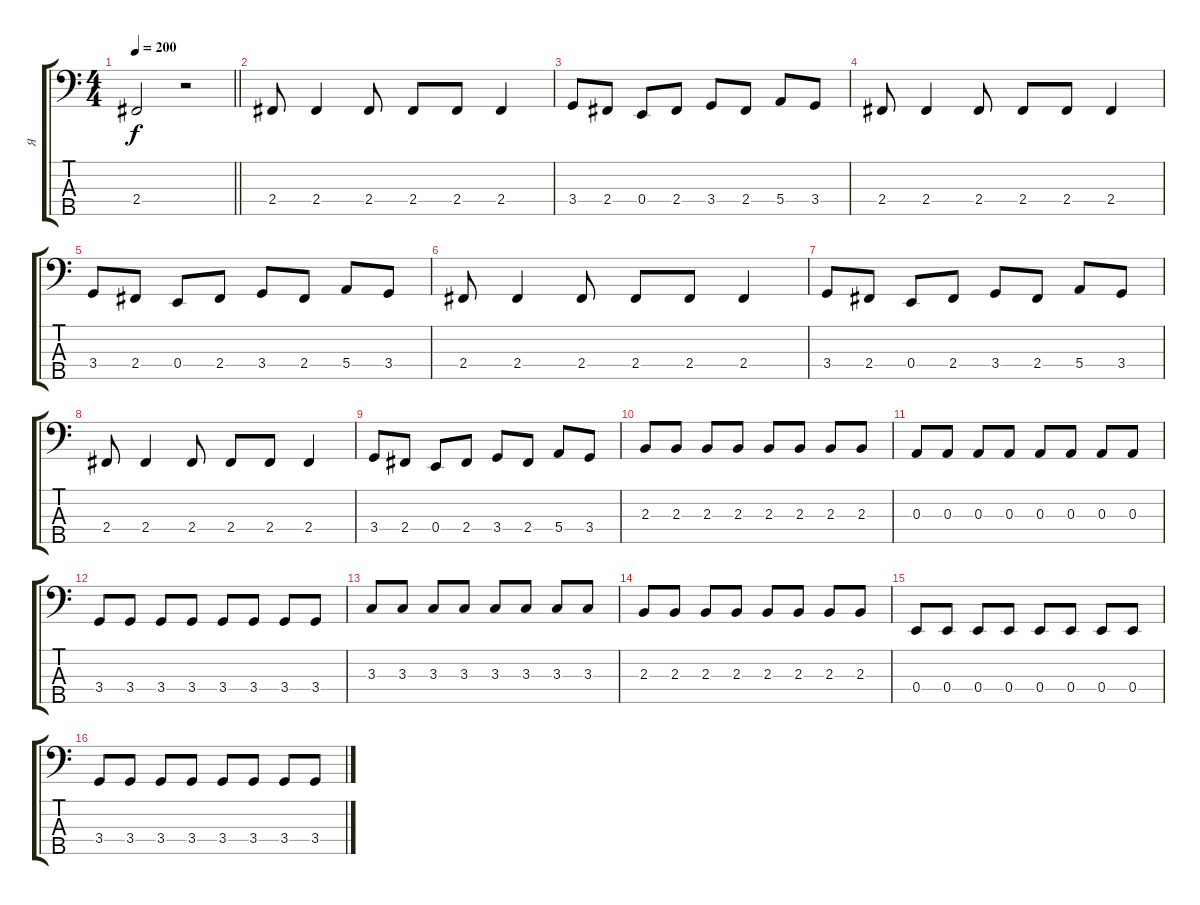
\track ("Я" "Я") {instrument electricbassfinger}
\staff {score tabs}
\tuning (G2 D2 A1 E1 B0) {hide}
\ts (4 4)
\tempo 200
\clef f4
\barLineRight lightlight
\ks c
2.4.2{dy f} r.2 |
2.4.8 2.4.4 2.4.8 2.4.8 2.4.8 2.4.4 |
3.4.8 2.4.8 0.4.8 2.4.8 3.4.8 2.4.8 5.4.8 3.4.8 |
2.4.8 2.4.4 2.4.8 2.4.8 2.4.8 2.4.4 |
3.4.8 2.4.8 0.4.8 2.4.8 3.4.8 2.4.8 5.4.8 3.4.8 |
2.4.8 2.4.4 2.4.8 2.4.8 2.4.8 2.4.4 |
3.4.8 2.4.8 0.4.8 2.4.8 3.4.8 2.4.8 5.4.8 3.4.8 |
2.4.8 2.4.4 2.4.8 2.4.8 2.4.8 2.4.4 |
3.4.8 2.4.8 0.4.8 2.4.8 3.4.8 2.4.8 5.4.8 3.4.8 |
2.3.8 2.3.8 2.3.8 2.3.8 2.3.8 2.3.8 2.3.8 2.3.8 |
0.3.8 0.3.8 0.3.8 0.3.8 0.3.8 0.3.8 0.3.8 0.3.8 |
3.4.8 3.4.8 3.4.8 3.4.8 3.4.8 3.4.8 3.4.8 3.4.8 |
3.3.8 3.3.8 3.3.8 3.3.8 3.3.8 3.3.8 3.3.8 3.3.8 |
2.3.8 2.3.8 2.3.8 2.3.8 2.3.8 2.3.8 2.3.8 2.3.8 |
0.4.8 0.4.8 0.4.8 0.4.8 0.4.8 0.4.8 0.4.8 0.4.8 |
3.4.8 3.4.8 3.4.8 3.4.8 3.4.8 3.4.8 3.4.8 3.4.8
